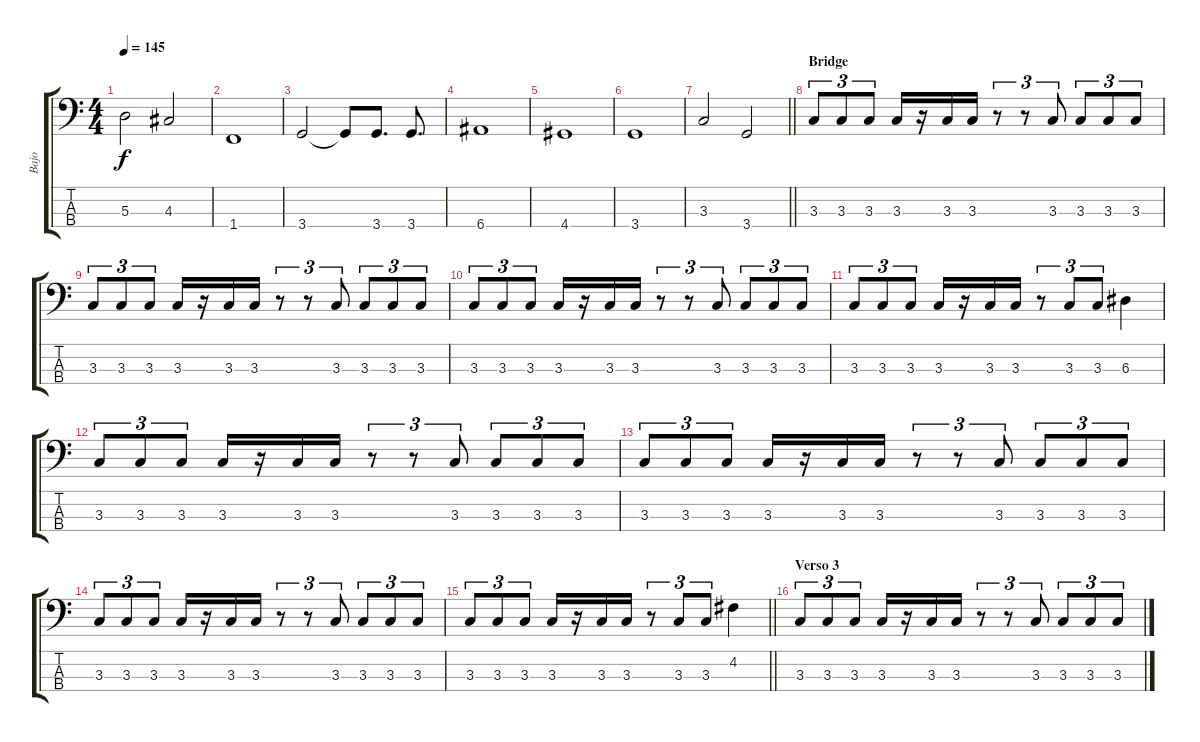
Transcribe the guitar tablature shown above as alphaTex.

\track ("Bajo" "Bajo") {instrument electricbassfinger}
\staff {score tabs}
\tuning (G2 D2 A1 E1) {hide}
\ts (4 4)
\tempo 145
\clef f4
\ks c
5.3.2{dy f} 4.3.2 |
1.4.1 |
3.4.2 3.4{t}.8 3.4.8{d} 3.4.8{d} |
6.4.1 |
4.4.1 |
3.4.1 |
\barLineRight lightlight
3.3.2 3.4.2 |
\section ("" "Bridge")
3.3.8{tu (3 2)} 3.3.8{tu (3 2)} 3.3.8{tu (3 2)} 3.3.16 r.16 3.3.16 3.3.16 r.8{tu (3 2)} r.8{tu (3 2)} 3.3.8{tu (3 2)} 3.3.8{tu (3 2)} 3.3.8{tu (3 2)} 3.3.8{tu (3 2)} |
3.3.8{tu (3 2)} 3.3.8{tu (3 2)} 3.3.8{tu (3 2)} 3.3.16 r.16 3.3.16 3.3.16 r.8{tu (3 2)} r.8{tu (3 2)} 3.3.8{tu (3 2)} 3.3.8{tu (3 2)} 3.3.8{tu (3 2)} 3.3.8{tu (3 2)} |
3.3.8{tu (3 2)} 3.3.8{tu (3 2)} 3.3.8{tu (3 2)} 3.3.16 r.16 3.3.16 3.3.16 r.8{tu (3 2)} r.8{tu (3 2)} 3.3.8{tu (3 2)} 3.3.8{tu (3 2)} 3.3.8{tu (3 2)} 3.3.8{tu (3 2)} |
3.3.8{tu (3 2)} 3.3.8{tu (3 2)} 3.3.8{tu (3 2)} 3.3.16 r.16 3.3.16 3.3.16 r.8{tu (3 2)} 3.3.8{tu (3 2)} 3.3.8{tu (3 2)} 6.3.4 |
3.3.8{tu (3 2)} 3.3.8{tu (3 2)} 3.3.8{tu (3 2)} 3.3.16 r.16 3.3.16 3.3.16 r.8{tu (3 2)} r.8{tu (3 2)} 3.3.8{tu (3 2)} 3.3.8{tu (3 2)} 3.3.8{tu (3 2)} 3.3.8{tu (3 2)} |
3.3.8{tu (3 2)} 3.3.8{tu (3 2)} 3.3.8{tu (3 2)} 3.3.16 r.16 3.3.16 3.3.16 r.8{tu (3 2)} r.8{tu (3 2)} 3.3.8{tu (3 2)} 3.3.8{tu (3 2)} 3.3.8{tu (3 2)} 3.3.8{tu (3 2)} |
3.3.8{tu (3 2)} 3.3.8{tu (3 2)} 3.3.8{tu (3 2)} 3.3.16 r.16 3.3.16 3.3.16 r.8{tu (3 2)} r.8{tu (3 2)} 3.3.8{tu (3 2)} 3.3.8{tu (3 2)} 3.3.8{tu (3 2)} 3.3.8{tu (3 2)} |
\barLineRight lightlight
3.3.8{tu (3 2)} 3.3.8{tu (3 2)} 3.3.8{tu (3 2)} 3.3.16 r.16 3.3.16 3.3.16 r.8{tu (3 2)} 3.3.8{tu (3 2)} 3.3.8{tu (3 2)} 4.2.4 |
\section ("" "Verso 3")
3.3.8{tu (3 2)} 3.3.8{tu (3 2)} 3.3.8{tu (3 2)} 3.3.16 r.16 3.3.16 3.3.16 r.8{tu (3 2)} r.8{tu (3 2)} 3.3.8{tu (3 2)} 3.3.8{tu (3 2)} 3.3.8{tu (3 2)} 3.3.8{tu (3 2)}
